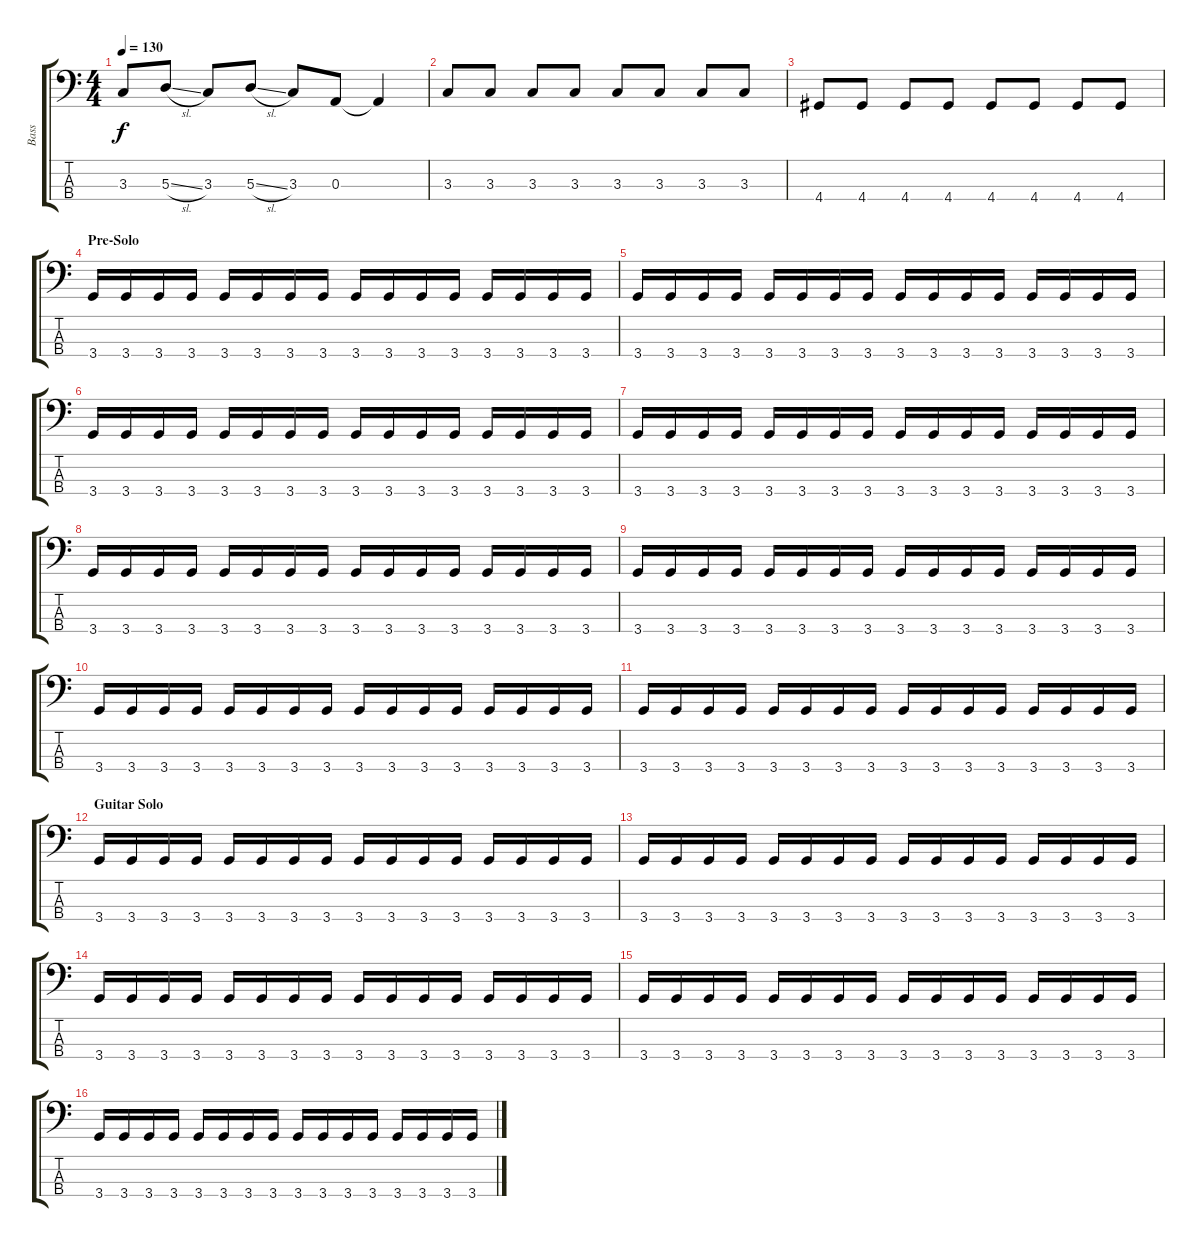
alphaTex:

\track ("Bass" "Bass") {instrument electricbassfinger}
\staff {score tabs}
\tuning (G2 D2 A1 E1) {hide}
\ts (4 4)
\tempo 130
\clef f4
\ks c
3.3.8{dy f} 5.3{sl}.8 3.3.8 5.3{sl}.8 3.3.8 0.3.8 0.3{t}.4 |
3.3.8 3.3.8 3.3.8 3.3.8 3.3.8 3.3.8 3.3.8 3.3.8 |
4.4.8 4.4.8 4.4.8 4.4.8 4.4.8 4.4.8 4.4.8 4.4.8 |
\section ("" "Pre-Solo")
3.4.16 3.4.16 3.4.16 3.4.16 3.4.16 3.4.16 3.4.16 3.4.16 3.4.16 3.4.16 3.4.16 3.4.16 3.4.16 3.4.16 3.4.16 3.4.16 |
3.4.16 3.4.16 3.4.16 3.4.16 3.4.16 3.4.16 3.4.16 3.4.16 3.4.16 3.4.16 3.4.16 3.4.16 3.4.16 3.4.16 3.4.16 3.4.16 |
3.4.16 3.4.16 3.4.16 3.4.16 3.4.16 3.4.16 3.4.16 3.4.16 3.4.16 3.4.16 3.4.16 3.4.16 3.4.16 3.4.16 3.4.16 3.4.16 |
3.4.16 3.4.16 3.4.16 3.4.16 3.4.16 3.4.16 3.4.16 3.4.16 3.4.16 3.4.16 3.4.16 3.4.16 3.4.16 3.4.16 3.4.16 3.4.16 |
3.4.16 3.4.16 3.4.16 3.4.16 3.4.16 3.4.16 3.4.16 3.4.16 3.4.16 3.4.16 3.4.16 3.4.16 3.4.16 3.4.16 3.4.16 3.4.16 |
3.4.16 3.4.16 3.4.16 3.4.16 3.4.16 3.4.16 3.4.16 3.4.16 3.4.16 3.4.16 3.4.16 3.4.16 3.4.16 3.4.16 3.4.16 3.4.16 |
3.4.16 3.4.16 3.4.16 3.4.16 3.4.16 3.4.16 3.4.16 3.4.16 3.4.16 3.4.16 3.4.16 3.4.16 3.4.16 3.4.16 3.4.16 3.4.16 |
3.4.16 3.4.16 3.4.16 3.4.16 3.4.16 3.4.16 3.4.16 3.4.16 3.4.16 3.4.16 3.4.16 3.4.16 3.4.16 3.4.16 3.4.16 3.4.16 |
\section ("" "Guitar Solo")
3.4.16 3.4.16 3.4.16 3.4.16 3.4.16 3.4.16 3.4.16 3.4.16 3.4.16 3.4.16 3.4.16 3.4.16 3.4.16 3.4.16 3.4.16 3.4.16 |
3.4.16 3.4.16 3.4.16 3.4.16 3.4.16 3.4.16 3.4.16 3.4.16 3.4.16 3.4.16 3.4.16 3.4.16 3.4.16 3.4.16 3.4.16 3.4.16 |
3.4.16 3.4.16 3.4.16 3.4.16 3.4.16 3.4.16 3.4.16 3.4.16 3.4.16 3.4.16 3.4.16 3.4.16 3.4.16 3.4.16 3.4.16 3.4.16 |
3.4.16 3.4.16 3.4.16 3.4.16 3.4.16 3.4.16 3.4.16 3.4.16 3.4.16 3.4.16 3.4.16 3.4.16 3.4.16 3.4.16 3.4.16 3.4.16 |
3.4.16 3.4.16 3.4.16 3.4.16 3.4.16 3.4.16 3.4.16 3.4.16 3.4.16 3.4.16 3.4.16 3.4.16 3.4.16 3.4.16 3.4.16 3.4.16
